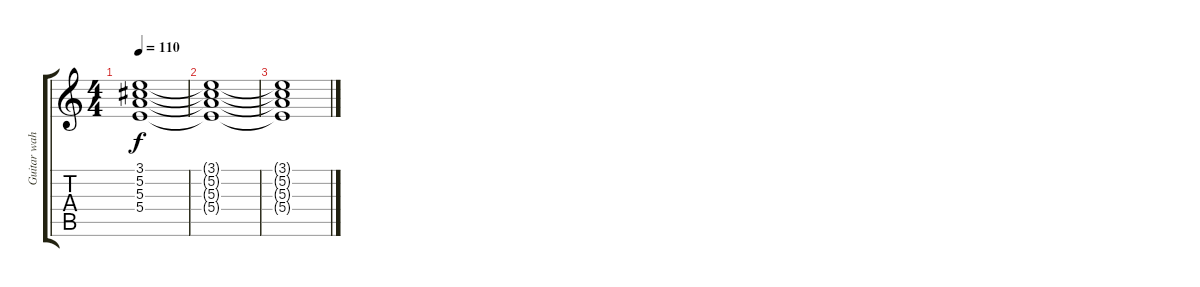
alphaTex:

\track ("Guitar wah" "Guitar wah") {instrument electricguitarclean}
\staff {score tabs}
\tuning (Db4 Ab3 E3 B2 Gb2 Db2) {hide}
\ts (4 4)
\tempo 110
\clef g2
\ks c
(3.1{t} 5.2{t} 5.3{t} 5.4{t}).1{dy f volume 1} |
(3.1{t} 5.2{t} 5.3{t} 5.4{t}).1 |
(3.1{t} 5.2{t} 5.3{t} 5.4{t}).1
